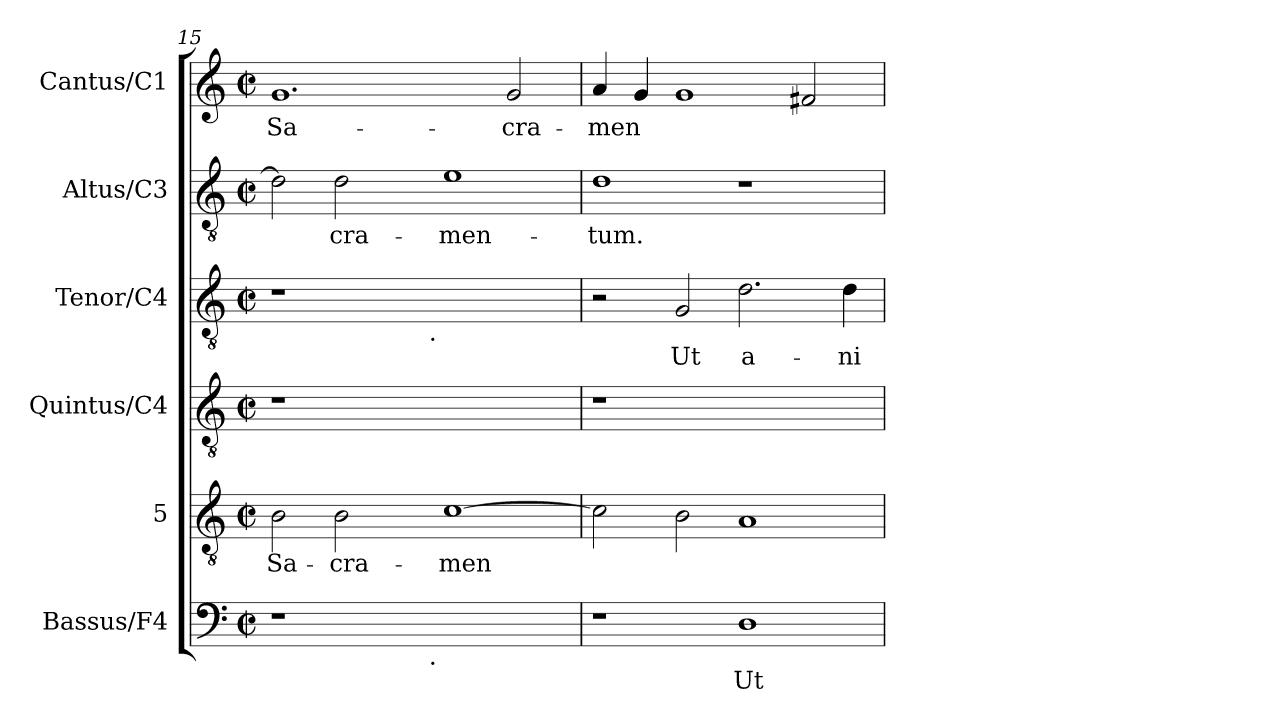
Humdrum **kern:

**kern	**text	**kern	**text	**kern	**kern	**text	**kern	**text	**kern	**text
*part6	*part6	*part5	*part5	*part4	*part3	*part3	*part2	*part2	*part1	*part1
*staff6	*staff6	*staff5	*staff5	*staff4	*staff3	*staff3	*staff2	*staff2	*staff1	*staff1
*I"Bassus/F4	*	*I"5	*	*I"Quintus/C4	*I"Tenor/C4	*	*I"Altus/C3	*	*I"Cantus/C1	*
*I'B	*	*	*	*	*I'T	*	*I'A	*	*I'C	*
*clefF4	*	*clefGv2	*	*clefGv2	*clefGv2	*	*clefGv2	*	*clefG2	*
*k[]	*	*k[]	*	*k[]	*k[]	*	*k[]	*	*k[]	*
*C:	*	*C:	*	*C:	*C:	*	*C:	*	*C:	*
*M2/2	*	*M2/2	*	*M2/2	*M2/2	*	*M2/2	*	*M2/2	*
*met(c|)	*	*met(c|)	*	*met(c|)	*met(c|)	*	*met(c|)	*	*met(c|)	*
=15	=15	=15	=15	=15	=15	=15	=15	=15	=15	=15
!	!	!	!LO:LY:b:cj	!	!	!	!	!LO:LY:b:rj	!	!LO:LY:b:rj
*^	*	*	*	*	*^	*	*	*	*	*
1r	2ryy	.	2B\	Sa-	1r	1r	2ryy	.	2d\]	--	1.g	Sa-
!	!	!	!	!LO:LY:b:cj	!	!	!	!	!	!LO:LY:b:rj	!	!
.	4ryy	.	2B\	-cra-	.	.	4ryy	.	2d\	-cra-	.	.
.	8ryy	.	.	.	.	.	8ryy	.	.	.	.	.
.	16ryy	.	.	.	.	.	16ryy	.	.	.	.	.
.	64ryy	.	.	.	.	.	64ryy	.	.	.	.	.
!	!	!	!	!	!	!	!LO:TX:b:t=.	!	!	!	!	!
!	!LO:TX:b:t=.	!	!	!	!	!	!	!	!	!	!	!
.	1ryy	.	.	.	.	.	1ryy	.	.	.	.	.
!	!	!	!	!LO:LY:b:cj	!	!	!	!	!	!LO:LY:b:rj	!	!
1ryy	.	.	[>1c	-men-	1ryy	1ryy	.	.	1e	-men-	.	.
!	!	!	!	!	!	!	!	!	!	!	!	!LO:LY:b:rj
.	.	.	.	.	.	.	.	.	.	.	2g/	-cra-
.	32.ryy	.	.	.	.	.	32.ryy	.	.	.	.	.
=16	=16	=16	=16	=16	=16	=16	=16	=16	=16	=16	=16	=16
!	!	!	!	!LO:LY:b:cj	!	!	!	!	!	!LO:LY:b:rj	!	!LO:LY:b:rj
*v	*v	*	*	*	*	*v	*v	*	*	*	*	*
1r	.	2c\]	--	1r	2r	.	1d	-tum.	4a/	-men-
!	!	!	!	!	!	!	!	!	!	!LO:LY:b:rj
.	.	.	.	.	.	.	.	.	4g/	--
!	!	!	!LO:LY:b:cj	!	!	!LO:LY:b:rj	!	!	!	!LO:LY:b:rj
.	.	2B\	--	.	2G/	Ut	.	.	1g	--
!	!LO:LY:b:rj	!	!LO:LY:b:cj	!	!	!LO:LY:b:rj	!	!	!	!
1D	Ut	1A	--	1ryy	2.d\	a-	1r	.	.	.
!	!	!	!	!	!	!	!	!	!	!LO:LY:b:rj
.	.	.	.	.	.	.	.	.	2f#X/	--
!	!	!	!	!	!	!LO:LY:b:rj	!	!	!	!
.	.	.	.	.	4d\	-ni-	.	.	.	.
=	=	=	=	=	=	=	=	=	=	=
*-	*-	*-	*-	*-	*-	*-	*-	*-	*-	*-
